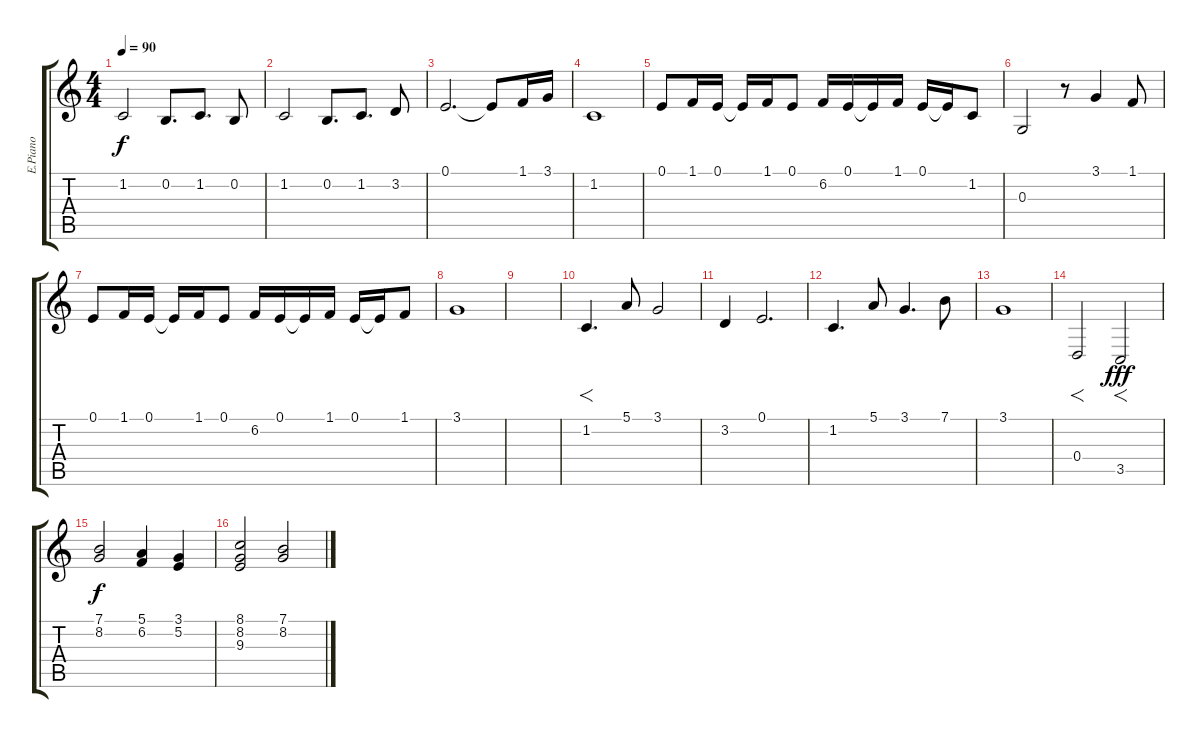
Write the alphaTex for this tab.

\track ("E.Piano" "E.Piano") {instrument electricpiano1}
\staff {score tabs}
\tuning (E4 B3 G3 D3 A2 E2) {hide}
\ts (4 4)
\tempo 90
\clef g2
\ks c
1.2.2{dy f} 0.2.8{d} 1.2.8{d} 0.2.8 |
1.2.2 0.2.8{d} 1.2.8{d} 3.2.8 |
0.1.2{d} 0.1{t}.8 1.1.16 3.1.16 |
1.2.1 |
0.1.8 1.1.16 0.1.16 0.1{t}.16 1.1.16 0.1.8 6.2.16 0.1.16 0.1{t}.16 1.1.16 0.1.16 0.1{t}.16 1.2.8 |
0.3.2 r.8 3.1.4 1.1.8 |
0.1.8 1.1.16 0.1.16 0.1{t}.16 1.1.16 0.1.8 6.2.16 0.1.16 0.1{t}.16 1.1.16 0.1.16 0.1{t}.16 1.1.8 |
3.1.1 |
|
1.2.4{f d instrument stringensemble1} 5.1.8 3.1.2 |
3.2.4 0.1.2{d} |
1.2.4{d} 5.1.8 3.1.4{d} 7.1.8 |
3.1.1 |
0.4.2{f} 3.5.2{f dy fff} |
(7.1 8.2).2{dy f instrument electricpiano1} (5.1 6.2).4 (3.1 5.2).4 |
(8.1 8.2 9.3).2 (7.1 8.2).2
